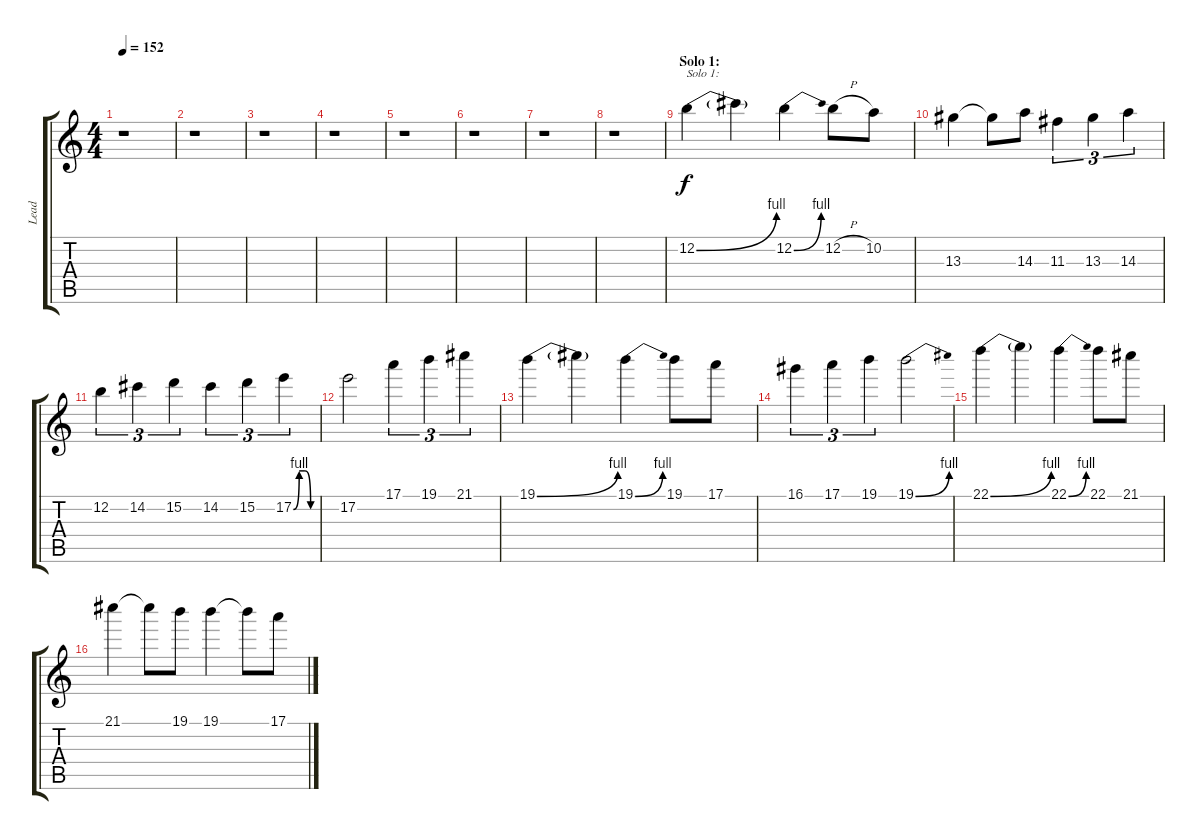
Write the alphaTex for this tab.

\track ("Lead" "Lead") {instrument distortionguitar}
\staff {score tabs}
\tuning (E4 B3 G3 D3 A2 E2) {hide}
\ts (4 4)
\tempo 152
\clef g2
\ks c
r.1{dy f} |
r.1 |
r.1 |
r.1 |
r.1 |
r.1 |
r.1 |
r.1 |
\section ("" "Solo 1:")
12.2{be (bend 0 0 60 4)}.4{txt "Solo 1:"} 12.2{t}.4 12.2{be (bend 0 0 60 4)}.4 12.2{h}.8 10.2.8 |
13.3.4 13.3{t}.8 14.3.8 11.3.4{tu (3 2)} 13.3.4{tu (3 2)} 14.3.4{tu (3 2)} |
12.2.4{tu (3 2)} 14.2.4{tu (3 2)} 15.2.4{tu (3 2)} 14.2.4{tu (3 2)} 15.2.4{tu (3 2)} 17.2{be (custom 0 0 15 4 30 4 45 0 60 0)}.4{tu (3 2)} |
17.2.2 17.1.4{tu (3 2)} 19.1.4{tu (3 2)} 21.1.4{tu (3 2)} |
19.1{be (bend 0 0 60 4)}.4 19.1{t}.4 19.1{be (bend 0 0 60 4)}.4 19.1.8 17.1.8 |
16.1.4{tu (3 2)} 17.1.4{tu (3 2)} 19.1.4{tu (3 2)} 19.1{be (bend 0 0 60 4)}.2 |
22.1{be (bend 0 0 60 4)}.4 22.1{t}.4 22.1{be (bend 0 0 60 4)}.4 22.1.8 21.1.8 |
21.1.4 21.1{t}.8 19.1.8 19.1.4 19.1{t}.8 17.1.8
